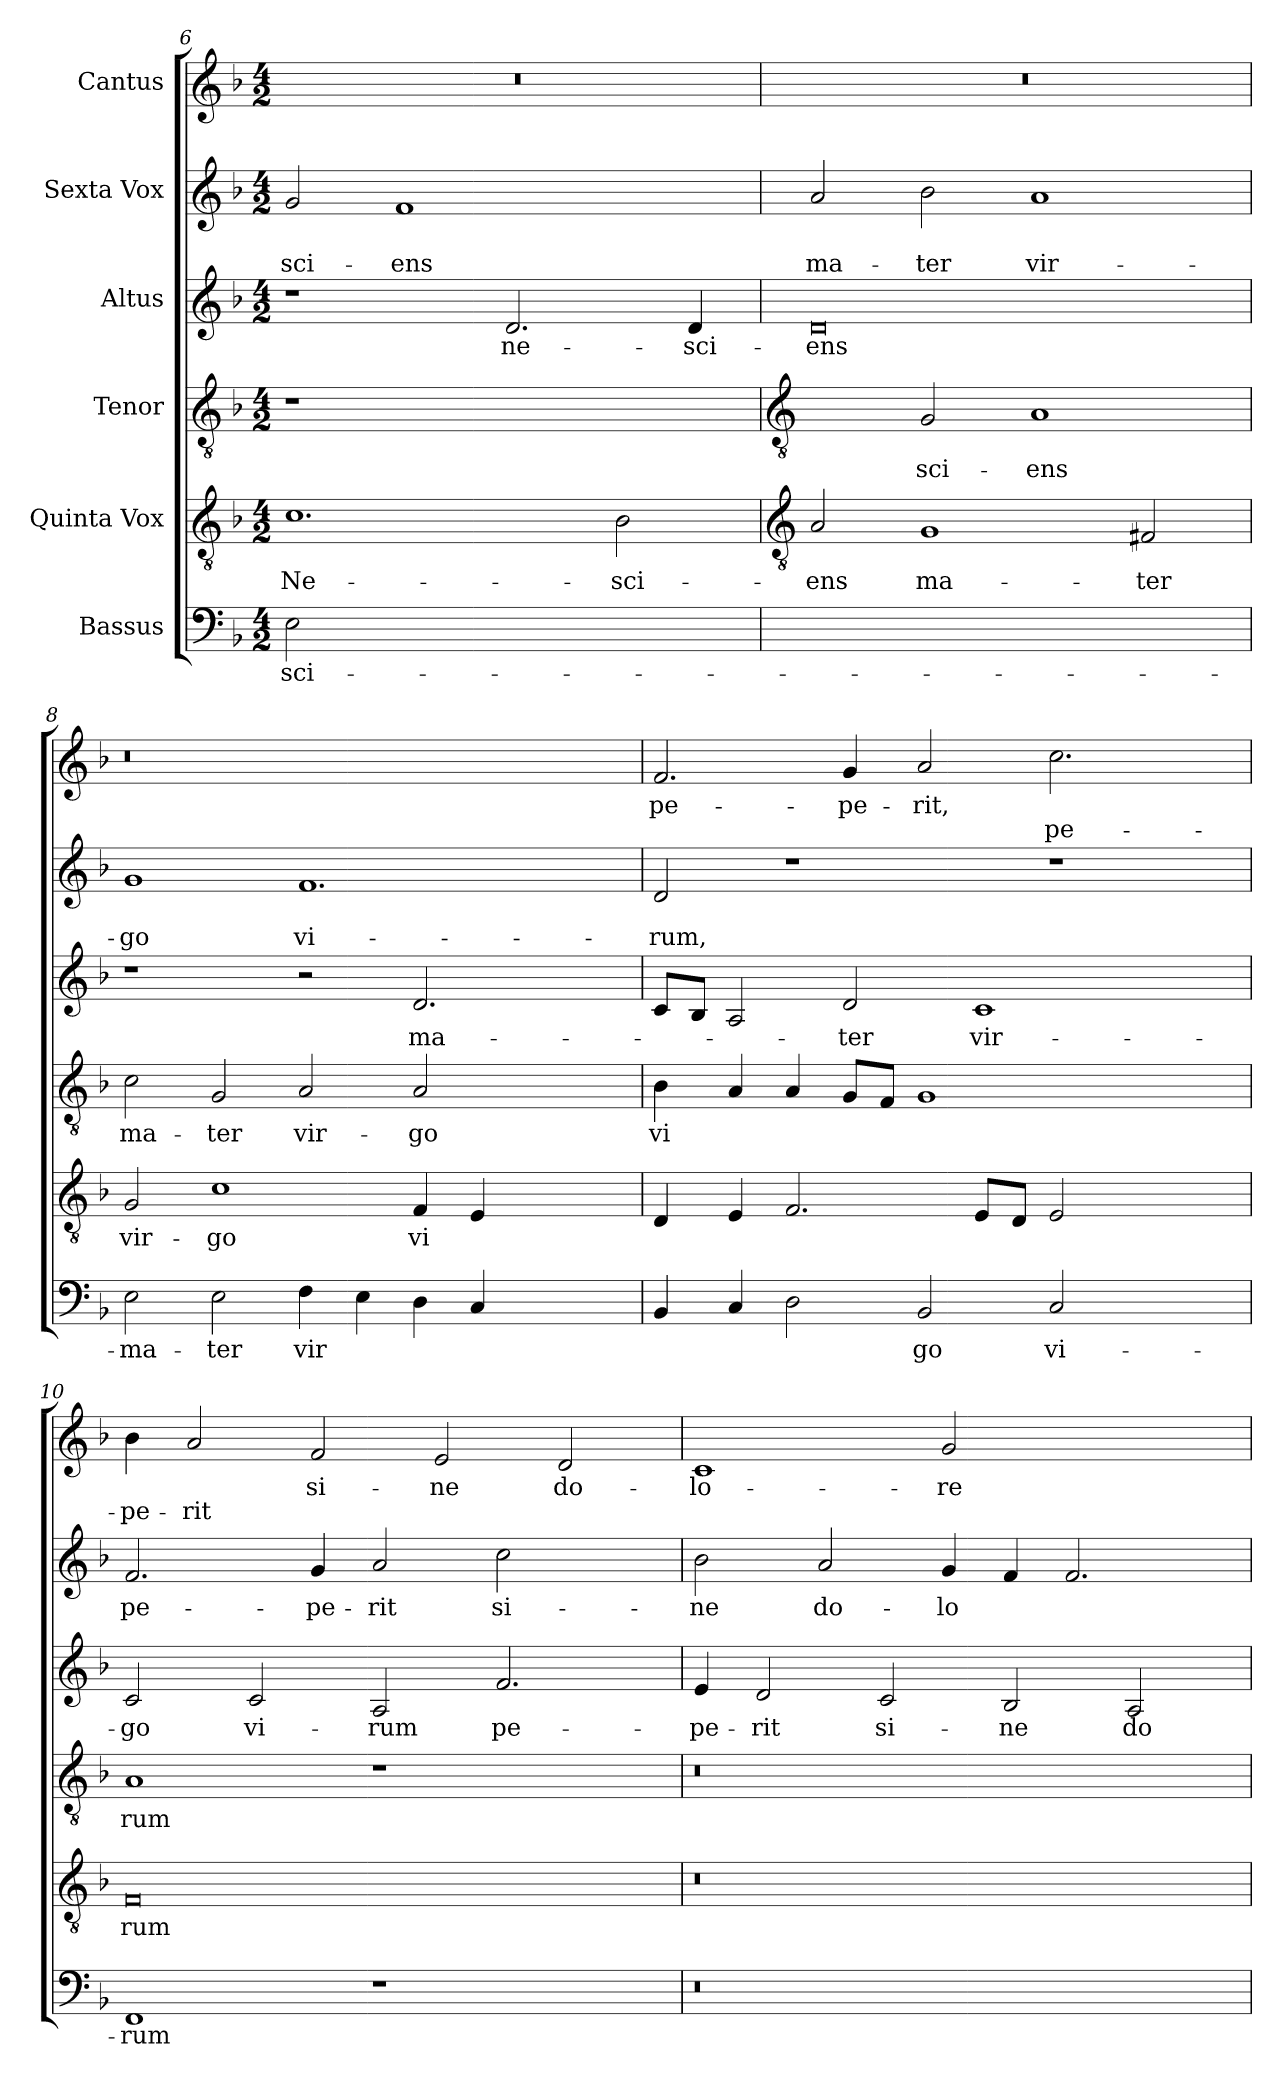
**kern	**text	**kern	**text	**kern	**text	**kern	**text	**kern	**text	**text	**kern	**text	**text
*part6	*part6	*part5	*part5	*part4	*part4	*part3	*part3	*part2	*part2	*part2	*part1	*part1	*part1
*staff6	*staff6	*staff5	*staff5	*staff4	*staff4	*staff3	*staff3	*staff2	*staff2	*staff2	*staff1	*staff1	*staff1
*I"Bassus	*	*I"Quinta Vox	*	*I"Tenor	*	*I"Altus	*	*I"Sexta Vox	*	*	*I"Cantus	*	*
!!LO:LB:g=z
*clefF4	*	*clefGv2	*	*clefGv2	*	*clefG2	*	*clefG2	*	*	*clefG2	*	*
*k[b-]	*	*k[b-]	*	*k[b-]	*	*k[b-]	*	*k[b-]	*	*	*k[b-]	*	*
*F:	*	*F:	*	*F:	*	*F:	*	*F:	*	*	*F:	*	*
*M4/2	*	*M4/2	*	*M4/2	*	*M4/2	*	*M4/2	*	*	*M4/2	*	*
=6	=6	=6	=6	=6	=6	=6	=6	=6	=6	=6	=6	=6	=6
!	!LO:LY:b	!	!LO:LY:b	!	!	!	!	!	!	!LO:LY:b	!	!	!
2E	-sci-	1.c	Ne-	1r	.	1r	.	2g	.	-sci-	0r	.	.
!	!LO:LY:b	!	!	!	!	!	!	!	!	!LO:LY:b	!	!	!
[1Dyy	-ens___	.	.	.	.	.	.	1f	.	-ens	.	.	.
!	!	!	!	!	!LO:LY:b	!	!LO:LY:b	!	!	!	!	!	!
.	.	.	.	[1Fyy	Ne-	2.d	ne-	.	.	.	.	.	.
!	!	!	!LO:LY:b	!	!	!	!	!	!	!	!	!	!
2ryy	.	2B-	-sci-	.	.	.	.	2ryy	.	.	.	.	.
!	!	!	!	!	!	!	!LO:LY:b	!	!	!	!	!	!
.	.	.	.	.	.	4d	-sci-	.	.	.	.	.	.
!!LO:LB:g=z
=7	=7	=7	=7	=7	=7	=7	=7	=7	=7	=7	=7	=7	=7
*	*	*clefGv2	*	*clefGv2	*	*	*	*	*	*	*	*	*
!	!	!	!LO:LY:b	!	!	!	!LO:LY:b	!	!	!LO:LY:b	!	!	!
1.Dyy_	.	2A	-ens	2Fyy]	.	0d	-ens	2a	.	ma-	0r	.	.
!	!	!	!LO:LY:b	!	!LO:LY:b	!	!	!	!	!LO:LY:b	!	!	!
.	.	1G	ma-	2G	-sci-	.	.	2b-	.	-ter	.	.	.
!	!	!	!	!	!LO:LY:b	!	!	!	!	!LO:LY:b	!	!	!
.	.	.	.	1A	-ens	.	.	1a	.	vir-	.	.	.
!	!	!	!LO:LY:b	!	!	!	!	!	!	!	!	!	!
2Dyy]	.	2F#X	-ter	.	.	.	.	.	.	.	.	.	.
=8	=8	=8	=8	=8	=8	=8	=8	=8	=8	=8	=8	=8	=8
!	!LO:LY:b	!	!LO:LY:b	!	!LO:LY:b	!	!	!	!	!LO:LY:b	!	!	!
2E	ma-	2G	vir-	2c	ma-	1r	.	1g	.	-go	0r	.	.
!	!LO:LY:b	!	!LO:LY:b	!	!LO:LY:b	!	!	!	!	!	!	!	!
2E	-ter	1c	-go	2G	-ter	.	.	.	.	.	.	.	.
!	!LO:LY:b	!	!	!	!LO:LY:b	!	!	!	!	!LO:LY:b	!	!	!
4F	vir	.	.	2A	vir-	2r	.	1.f	.	vi-	.	.	.
4E	.	.	.	.	.	.	.	.	.	.	.	.	.
!	!	!	!LO:LY:b	!	!LO:LY:b	!	!LO:LY:b	!	!	!	!	!	!
4D	.	4F	vi	2A	-go	2.d	ma-	.	.	.	.	.	.
4C	.	4E	.	.	.	.	.	.	.	.	.	.	.
2ryy	.	2ryy	.	2ryy	.	.	.	.	.	.	2ryy	.	.
.	.	.	.	.	.	4ryy	.	.	.	.	.	.	.
=9	=9	=9	=9	=9	=9	=9	=9	=9	=9	=9	=9	=9	=9
!	!	!	!	!	!LO:LY:b	!	!	!	!	!LO:LY:b	!	!LO:LY:b	!
4BB-	.	4D	.	4B-	vi	8cL	.	2d	.	-rum,	2.f	pe-	.
.	.	.	.	.	.	8B-J	.	.	.	.	.	.	.
4C	.	4E	.	4A	.	2A	.	.	.	.	.	.	.
2D	.	2.F	.	4A	.	.	.	1r	.	.	.	.	.
!	!	!	!	!	!	!	!LO:LY:b	!	!	!	!	!LO:LY:b	!
.	.	.	.	8GL	.	2d	-ter	.	.	.	4g	-pe-	.
.	.	.	.	8FJ	.	.	.	.	.	.	.	.	.
!	!LO:LY:b	!	!	!	!	!	!	!	!	!	!	!LO:LY:b	!
2BB-	go	.	.	1G	.	.	.	.	.	.	2a	-rit,	.
!	!	!	!	!	!	!	!LO:LY:b	!	!	!	!	!	!
.	.	8EL	.	.	.	1c	vir-	.	.	.	.	.	.
.	.	8DJ	.	.	.	.	.	.	.	.	.	.	.
!	!LO:LY:b	!	!	!	!	!	!	!	!	!	!	!	!LO:LY:b
2C	vi-	2E	.	.	.	.	.	1r	.	.	2.cc	.	pe-
2ryy	.	2ryy	.	2ryy	.	.	.	.	.	.	.	.	.
.	.	.	.	.	.	4ryy	.	.	.	.	4ryy	.	.
=10	=10	=10	=10	=10	=10	=10	=10	=10	=10	=10	=10	=10	=10
!	!LO:LY:b	!	!LO:LY:b	!	!LO:LY:b	!	!LO:LY:b	!	!LO:LY:b	!	!	!	!LO:LY:b
1FF	-rum	0F	rum	1A	rum	2c	-go	2.f	pe-	.	4b-	.	-pe-
!	!	!	!	!	!	!	!	!	!	!	!	!	!LO:LY:b
.	.	.	.	.	.	.	.	.	.	.	2a	.	-rit
!	!	!	!	!	!	!	!LO:LY:b	!	!	!	!	!	!
.	.	.	.	.	.	2c	vi-	.	.	.	.	.	.
!	!	!	!	!	!	!	!	!	!LO:LY:b	!	!	!LO:LY:b	!
.	.	.	.	.	.	.	.	4g	-pe-	.	2f	si-	.
!	!	!	!	!	!	!	!LO:LY:b	!	!LO:LY:b	!	!	!	!
1r	.	.	.	1r	.	2A	-rum	2a	-rit	.	.	.	.
!	!	!	!	!	!	!	!	!	!	!	!	!LO:LY:b	!
.	.	.	.	.	.	.	.	.	.	.	2e	-ne	.
!	!	!	!	!	!	!	!LO:LY:b	!	!LO:LY:b	!	!	!	!
.	.	.	.	.	.	2.f	pe-	2cc	si-	.	.	.	.
!	!	!	!	!	!	!	!	!	!	!	!	!LO:LY:b	!
.	.	.	.	.	.	.	.	.	.	.	2d	do-	.
4ryy	.	4ryy	.	4ryy	.	.	.	4ryy	.	.	.	.	.
=11	=11	=11	=11	=11	=11	=11	=11	=11	=11	=11	=11	=11	=11
!	!	!	!	!	!	!	!LO:LY:b	!	!LO:LY:b	!	!	!LO:LY:b	!
0r	.	0r	.	0r	.	4e	-pe-	2b-	-ne	.	1c	-lo-	.
!	!	!	!	!	!	!	!LO:LY:b	!	!	!	!	!	!
.	.	.	.	.	.	2d	-rit	.	.	.	.	.	.
!	!	!	!	!	!	!	!	!	!LO:LY:b	!	!	!	!
.	.	.	.	.	.	.	.	2a	do-	.	.	.	.
!	!	!	!	!	!	!	!LO:LY:b	!	!	!	!	!	!
.	.	.	.	.	.	2c	si-	.	.	.	.	.	.
!	!	!	!	!	!	!	!	!	!LO:LY:b	!	!	!LO:LY:b	!
.	.	.	.	.	.	.	.	4g	-lo	.	2g	-re	.
!	!	!	!	!	!	!	!LO:LY:b	!	!	!	!	!	!
.	.	.	.	.	.	2B-	-ne	4f	.	.	.	.	.
.	.	.	.	.	.	.	.	2.f	.	.	2.ryy	.	.
!	!	!	!	!	!	!	!LO:LY:b	!	!	!	!	!	!
.	.	.	.	.	.	2A	do-	.	.	.	.	.	.
4ryy	.	4ryy	.	4ryy	.	.	.	.	.	.	.	.	.
=	=	=	=	=	=	=	=	=	=	=	=	=	=
*-	*-	*-	*-	*-	*-	*-	*-	*-	*-	*-	*-	*-	*-
